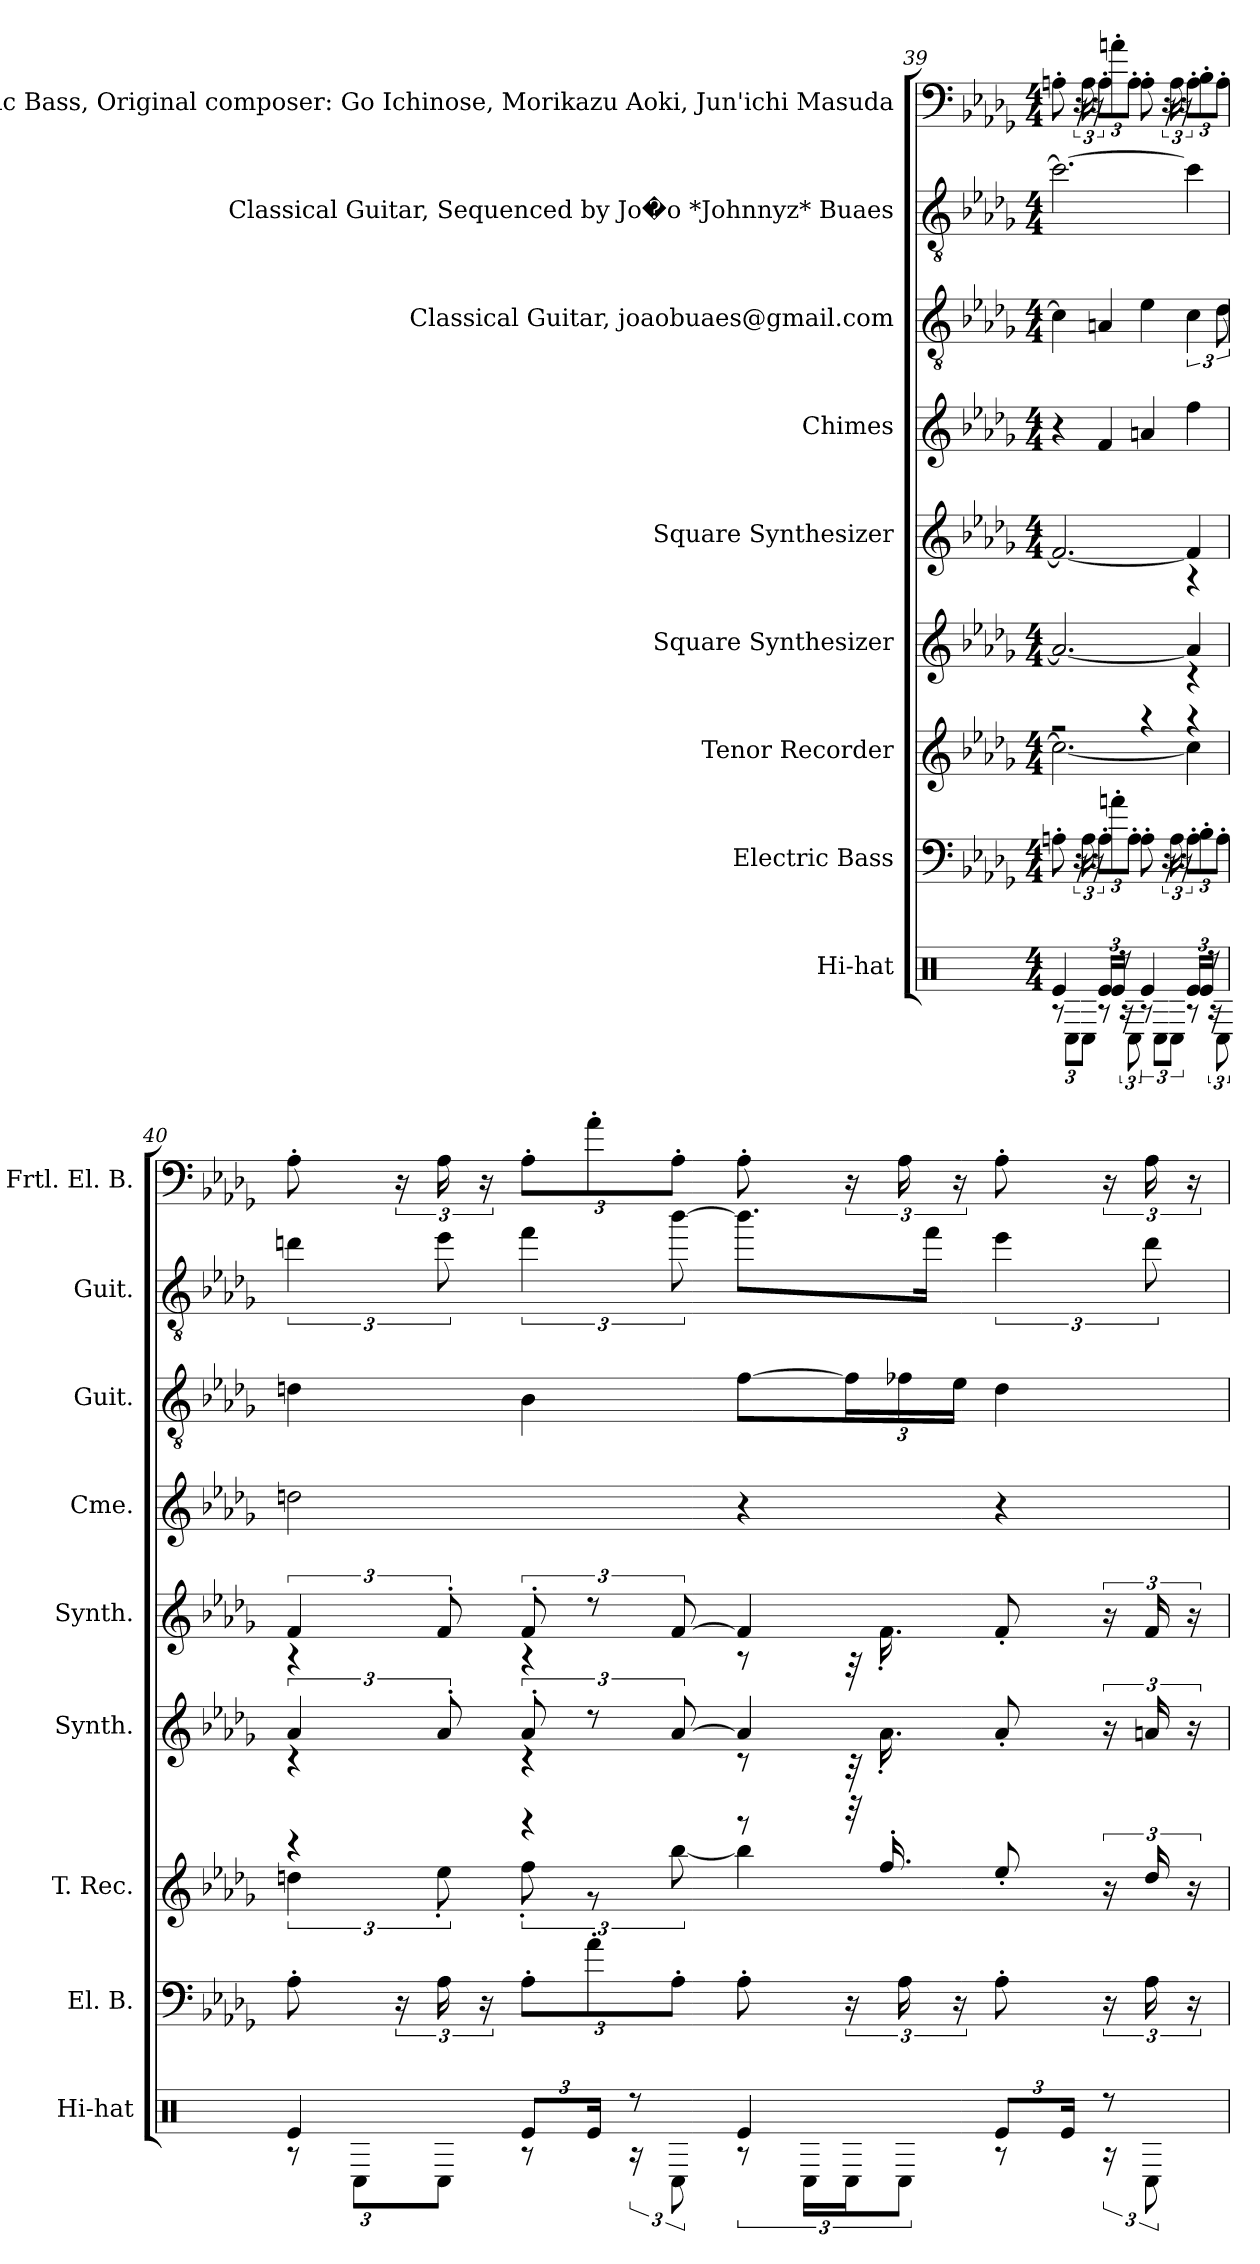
**kern	**kern	**kern	**kern	**kern	**kern	**kern	**kern	**kern
*part9	*part8	*part7	*part6	*part5	*part4	*part3	*part2	*part1
*staff9	*staff8	*staff7	*staff6	*staff5	*staff4	*staff3	*staff2	*staff1
*I"Hi-hat	*I"Electric Bass	*I"Tenor Recorder	*I"Square Synthesizer	*I"Square Synthesizer	*I"Chimes	*I"Classical Guitar, joaobuaes@gmail.com	*I"Classical Guitar, Sequenced by Jo�o *Johnnyz* Buaes	*I"Fretless Electric Bass, Original composer: Go Ichinose, Morikazu Aoki, Jun'ichi Masuda
*I'Hi-hat	*I'El. B.	*I'T. Rec.	*I'Synth.	*I'Synth.	*I'Cme.	*I'Guit.	*I'Guit.	*I'Frtl. El. B.
!!LO:PB:g=z
*clefX	*clefF4	*clefG2	*clefG2	*clefG2	*clefG2	*clefGv2	*clefGv2	*clefF4
*	*ITrd7c12	*	*	*	*	*	*	*ITrd7c12
*k[]	*k[b-e-a-d-g-]	*k[b-e-a-d-g-]	*k[b-e-a-d-g-]	*k[b-e-a-d-g-]	*k[b-e-a-d-g-]	*k[b-e-a-d-g-]	*k[b-e-a-d-g-]	*k[b-e-a-d-g-]
*M4/4	*M4/4	*M4/4	*M4/4	*M4/4	*M4/4	*M4/4	*M4/4	*M4/4
=39	=39	=39	=39	=39	=39	=39	=39	=39
*^	*	*^	*^	*^	*	*	*	*
4Re/	12r	8AAn'\	2r	2.cc\_	2.a/_	2.ryy	2.f/_	2.ryy	4r	4c\]	2.cc\_	8AAn'\
.	12RC\L	.	.	.	.	.	.	.	.	.	.	.
.	.	24r	.	.	.	.	.	.	.	.	.	24r
.	12RC\J	24AA\	.	.	.	.	.	.	.	.	.	24AA\
.	.	24r	.	.	.	.	.	.	.	.	.	24r
*Xbrackettup	*	*Xbrackettup	*	*	*	*	*	*	*	*	*	*Xbrackettup
12Re/L	8r	12AA'\L	.	.	.	.	.	.	4f/	4An/	.	12AA'\L
24Re/Jk	.	12An'\	.	.	.	.	.	.	.	.	.	12An'\
*	*brackettup	*	*	*	*	*	*	*	*	*	*	*
8r	24r	.	.	.	.	.	.	.	.	.	.	.
.	12RC\	12AA'\J	.	.	.	.	.	.	.	.	.	12AA'\J
4Re/	12r	8AA'\	4r	.	.	.	.	.	4an/	4e-\	.	8AA'\
.	12RC\L	.	.	.	.	.	.	.	.	.	.	.
*	*	*brackettup	*	*	*	*	*	*	*	*	*	*brackettup
.	.	24r	.	.	.	.	.	.	.	.	.	24r
.	12RC\J	24AA\	.	.	.	.	.	.	.	.	.	24AA\
.	.	24r	.	.	.	.	.	.	.	.	.	24r
*Xbrackettup	*	*Xbrackettup	*	*	*	*	*	*	*	*	*	*Xbrackettup
12Re/L	8r	12AA'\L	4r	4cc\]	4a/]	4r	4f/]	4r	4ff\	6c\	4cc\]	12AA'\L
24Re/Jk	.	12BB-'\	.	.	.	.	.	.	.	.	.	12BB-'\
*	*brackettup	*	*	*	*	*	*	*	*	*	*	*
8r	24r	.	.	.	.	.	.	.	.	.	.	.
.	12RC\	12AA'\J	.	.	.	.	.	.	.	12d-\	.	12AA'\J
=40	=40	=40	=40	=40	=40	=40	=40	=40	=40	=40	=40	=40
4Re/	12r	8AA-'\	4r	6ddn\	6a-/	4r	6f/	4r	2ddn\	4dn\	6ddn\	8AA-'\
.	12RC\L	.	.	.	.	.	.	.	.	.	.	.
*	*	*brackettup	*	*	*	*	*	*	*	*	*	*brackettup
.	.	24r	.	.	.	.	.	.	.	.	.	24r
.	12RC\J	24AA-\	.	12ee-'\	12a-'/	.	12f'/	.	.	.	12ee-\	24AA-\
.	.	24r	.	.	.	.	.	.	.	.	.	24r
*Xbrackettup	*	*Xbrackettup	*	*	*	*	*	*	*	*	*	*Xbrackettup
12Re/L	8r	12AA-'\L	4r	12ff'\	12a-'/	4r	12f'/	4r	.	4B-\	6ff\	12AA-'\L
24Re/Jk	.	12A-'\	.	12r	12r	.	12r	.	.	.	.	12A-'\
*	*brackettup	*	*	*	*	*	*	*	*	*	*	*
8r	24r	.	.	.	.	.	.	.	.	.	.	.
.	12RC\	12AA-'\J	.	[12bb-\	[12a-/	.	[12f/	.	.	.	[12bb-\	12AA-'\J
4Re/	12r	8AA-'\	8r	4bb-\]	4a-/]	8r	4f/]	8r	4r	[8f\L	8.bb-\L]	8AA-'\
.	24RC\LL	.	.	.	.	.	.	.	.	.	.	.
*	*Xbrackettup	*brackettup	*	*	*	*	*	*	*	*Xbrackettup	*	*brackettup
.	24RC\J	24r	32r	.	.	32r	.	32r	.	24f\L]	.	24r
.	.	.	16.ff'/	.	.	16.a-'\	.	16.f'\	.	.	.	.
.	12RC\J	24AA-\	.	.	.	.	.	.	.	24f-X\	.	24AA-\
.	.	.	.	.	.	.	.	.	.	.	16ff\Jk	.
.	.	24r	.	.	.	.	.	.	.	24e-\JJ	.	24r
12Re/L	8r	8AA-'\	8ee-'/	4ryy	8a-'/	4ryy	8f'/	4ryy	4r	4d\	6ee-\	8AA-'\
24Re/Jk	.	.	.	.	.	.	.	.	.	.	.	.
*	*brackettup	*	*	*	*	*	*	*	*	*	*	*
8r	24r	24r	24r	.	24r	.	24r	.	.	.	.	24r
.	12RC\	24AA-\	24dd/	.	24an/	.	24f/	.	.	.	12dd\	24AA-\
.	.	24r	24r	.	24r	.	24r	.	.	.	.	24r
*	*	*	*v	*v	*	*	*v	*v	*	*	*	*
*v	*v	*	*	*v	*v	*	*	*	*	*
=	=	=	=	=	=	=	=	=
*-	*-	*-	*-	*-	*-	*-	*-	*-
